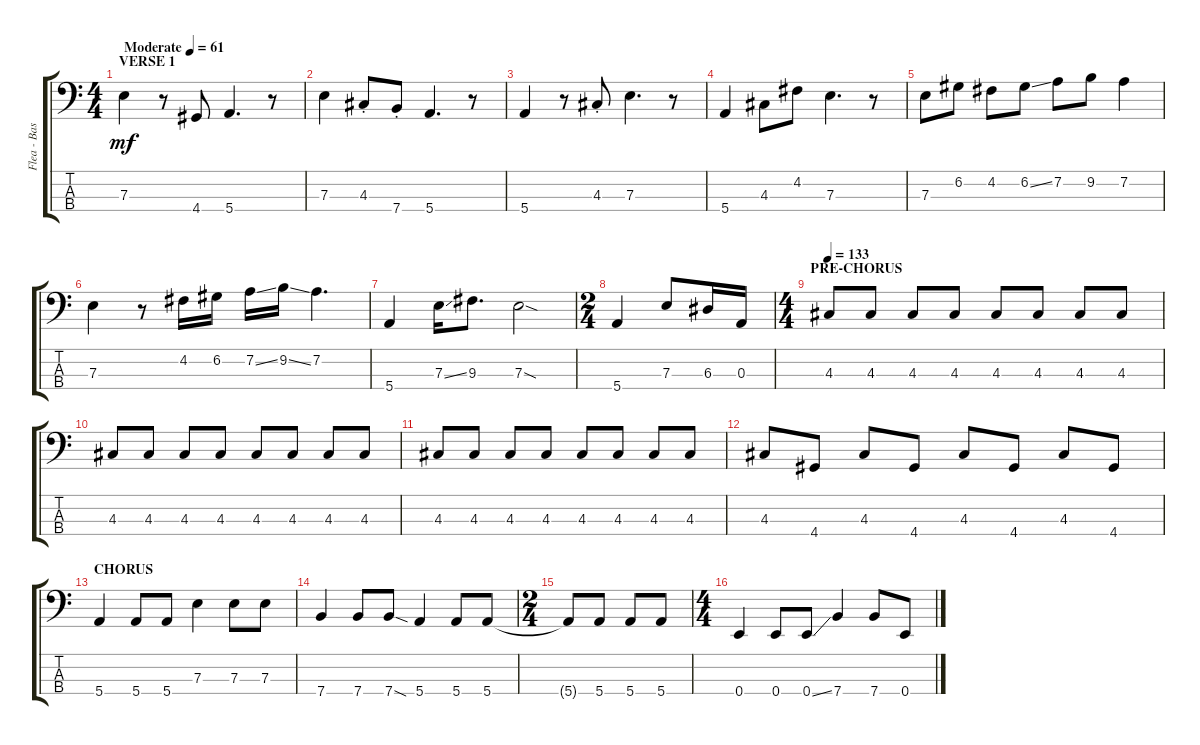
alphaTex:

\track ("Flea - Bass" "Flea - Bas") {instrument electricbassfinger}
\staff {score tabs}
\tuning (G2 D2 A1 E1) {hide}
\ts (4 4)
\section ("" "VERSE 1")
\tempo (61 "Moderate")
\clef f4
\ks c
7.3.4{dy mf instrument electricbassfinger} r.8 4.4.8 5.4.4{d} r.8 |
7.3.4 4.3{st}.8 7.4{st}.8 5.4.4{d} r.8 |
5.4.4 r.8 4.3{st}.8 7.3.4{d} r.8 |
5.4.4 4.3.8 4.2.8 7.3.4{d} r.8 |
7.3.8 6.2.8 4.2.8 6.2{ss}.8 7.2.8 9.2.8 7.2.4 |
7.3.4 r.8 4.2.16 6.2.16 7.2{ss}.16 9.2{ss}.16 7.2.4{d} |
5.4.4 7.3{ss}.16 9.3.8{d} 7.3{sod}.2 |
\ts (2 4)
5.4.4 7.3.8 6.3.16 0.3.16 |
\ts (4 4)
\section ("" "PRE-CHORUS")
\tempo 133
4.3.8 4.3.8 4.3.8 4.3.8 4.3.8 4.3.8 4.3.8 4.3.8 |
4.3.8 4.3.8 4.3.8 4.3.8 4.3.8 4.3.8 4.3.8 4.3.8 |
4.3.8 4.3.8 4.3.8 4.3.8 4.3.8 4.3.8 4.3.8 4.3.8 |
4.3.8 4.4.8 4.3.8 4.4.8 4.3.8 4.4.8 4.3.8 4.4.8 |
\section ("" "CHORUS")
5.4.4 5.4.8 5.4.8 7.3.4 7.3.8 7.3.8 |
7.4.4 7.4.8 7.4{sod}.8 5.4.4 5.4.8 5.4.8 |
\ts (2 4)
5.4{t}.8 5.4.8 5.4.8 5.4.8 |
\ts (4 4)
0.4.4 0.4.8 0.4{ss}.8 7.4.4 7.4.8 0.4.8
